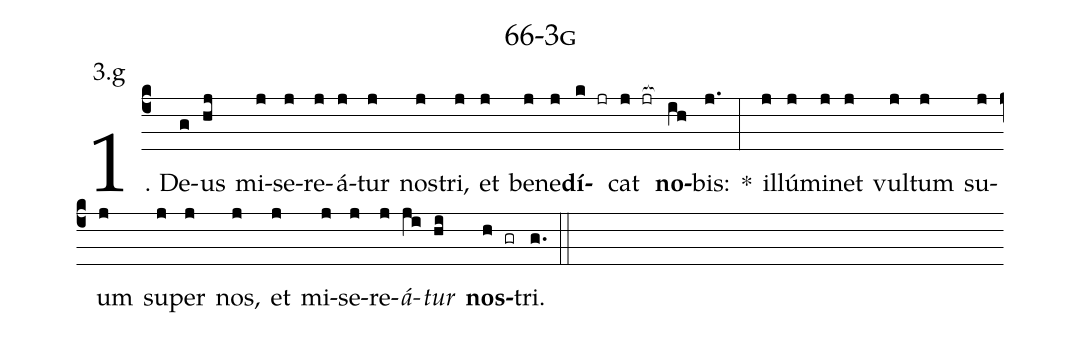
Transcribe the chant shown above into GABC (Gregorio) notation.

name: 66-3g;
annotation: 3.g;
%%
(c4)1. De(g)us(hj) mi(j)se(j)re(j)á(j)tur(j) nos(j)tri,(j) et(j) be(j)ne(j)<b>dí</b>(k jr)cat(j jr[ocb:1{]) <b>no</b>(ih[ocb:0}])bis:(j.) *(:) il(j)lú(j)mi(j)net(j) vul(j)tum(j) su(j)um(j) su(j)per(j) nos,(j) et(j) mi(j)se(j)re(j)<i>á</i>(ji)<i>tur</i>(hi) <b>nos</b>(h gr)tri.(g.) (::)
